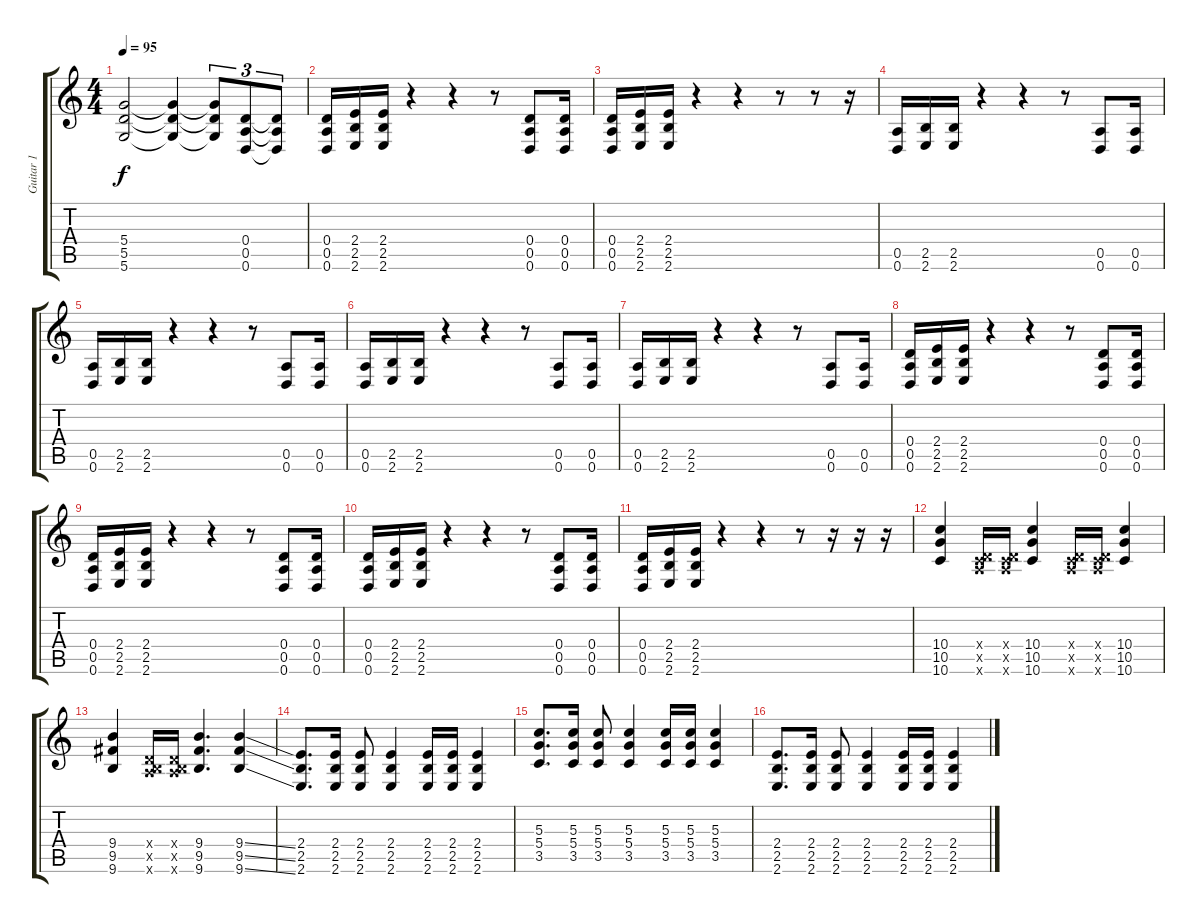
\track ("Guitar 1" "Guitar 1") {instrument overdrivenguitar}
\staff {score tabs}
\tuning (E4 B3 G3 D3 A2 D2) {hide}
\ts (4 4)
\tempo 95
\clef g2
\ks c
(5.4 5.5 5.6).2{dy f} (5.4{t} 5.5{t} 5.6{t}).4 (5.4{t} 5.5{t} 5.6{t}).8{tu (3 2)} (0.4 0.5 0.6).8{tu (3 2)} (0.4{t} 0.5{t} 0.6{t}).8{tu (3 2)} |
(0.4 0.5 0.6).16 (2.4 2.5 2.6).16 (2.4 2.5 2.6).16 r.4 r.4 r.8 (0.4 0.5 0.6).8 (0.4 0.5 0.6).16 |
(0.4 0.5 0.6).16 (2.4 2.5 2.6).16 (2.4 2.5 2.6).16 r.4 r.4 r.8 r.8 r.16 |
(0.5 0.6).16 (2.5 2.6).16 (2.5 2.6).16 r.4 r.4 r.8 (0.5 0.6).8 (0.5 0.6).16 |
(0.5 0.6).16 (2.5 2.6).16 (2.5 2.6).16 r.4 r.4 r.8 (0.5 0.6).8 (0.5 0.6).16 |
(0.5 0.6).16 (2.5 2.6).16 (2.5 2.6).16 r.4 r.4 r.8 (0.5 0.6).8 (0.5 0.6).16 |
(0.5 0.6).16 (2.5 2.6).16 (2.5 2.6).16 r.4 r.4 r.8 (0.5 0.6).8 (0.5 0.6).16 |
(0.4 0.5 0.6).16 (2.4 2.5 2.6).16 (2.4 2.5 2.6).16 r.4 r.4 r.8 (0.4 0.5 0.6).8 (0.4 0.5 0.6).16 |
(0.4 0.5 0.6).16 (2.4 2.5 2.6).16 (2.4 2.5 2.6).16 r.4 r.4 r.8 (0.4 0.5 0.6).8 (0.4 0.5 0.6).16 |
(0.4 0.5 0.6).16 (2.4 2.5 2.6).16 (2.4 2.5 2.6).16 r.4 r.4 r.8 (0.4 0.5 0.6).8 (0.4 0.5 0.6).16 |
(0.4 0.5 0.6).16 (2.4 2.5 2.6).16 (2.4 2.5 2.6).16 r.4 r.4 r.8 r.16 r.16 r.16 |
(10.4 10.5 10.6).4 (0.4{x} 0.5{x} 10.6{x}).16 (0.4{x} 0.5{x} 10.6{x}).16 (10.4 10.5 10.6).4 (0.4{x} 0.5{x} 10.6{x}).16 (0.4{x} 0.5{x} 10.6{x}).16 (10.4 10.5 10.6).4 |
(9.4 9.5 9.6).4 (0.4{x} 0.5{x} 9.6{x}).16 (0.4{x} 0.5{x} 9.6{x}).16 (9.4 9.5 9.6).4{d} (9.4{ss} 9.5{ss} 9.6{ss}).4 |
(2.4 2.5 2.6).8{d} (2.4 2.5 2.6).16 (2.4 2.5 2.6).8 (2.4 2.5 2.6).4 (2.4 2.5 2.6).16 (2.4 2.5 2.6).16 (2.4 2.5 2.6).4 |
(5.3 5.4 3.5).8{d} (5.3 5.4 3.5).16 (5.3 5.4 3.5).8 (5.3 5.4 3.5).4 (5.3 5.4 3.5).16 (5.3 5.4 3.5).16 (5.3 5.4 3.5).4 |
(2.4 2.5 2.6).8{d} (2.4 2.5 2.6).16 (2.4 2.5 2.6).8 (2.4 2.5 2.6).4 (2.4 2.5 2.6).16 (2.4 2.5 2.6).16 (2.4 2.5 2.6).4
